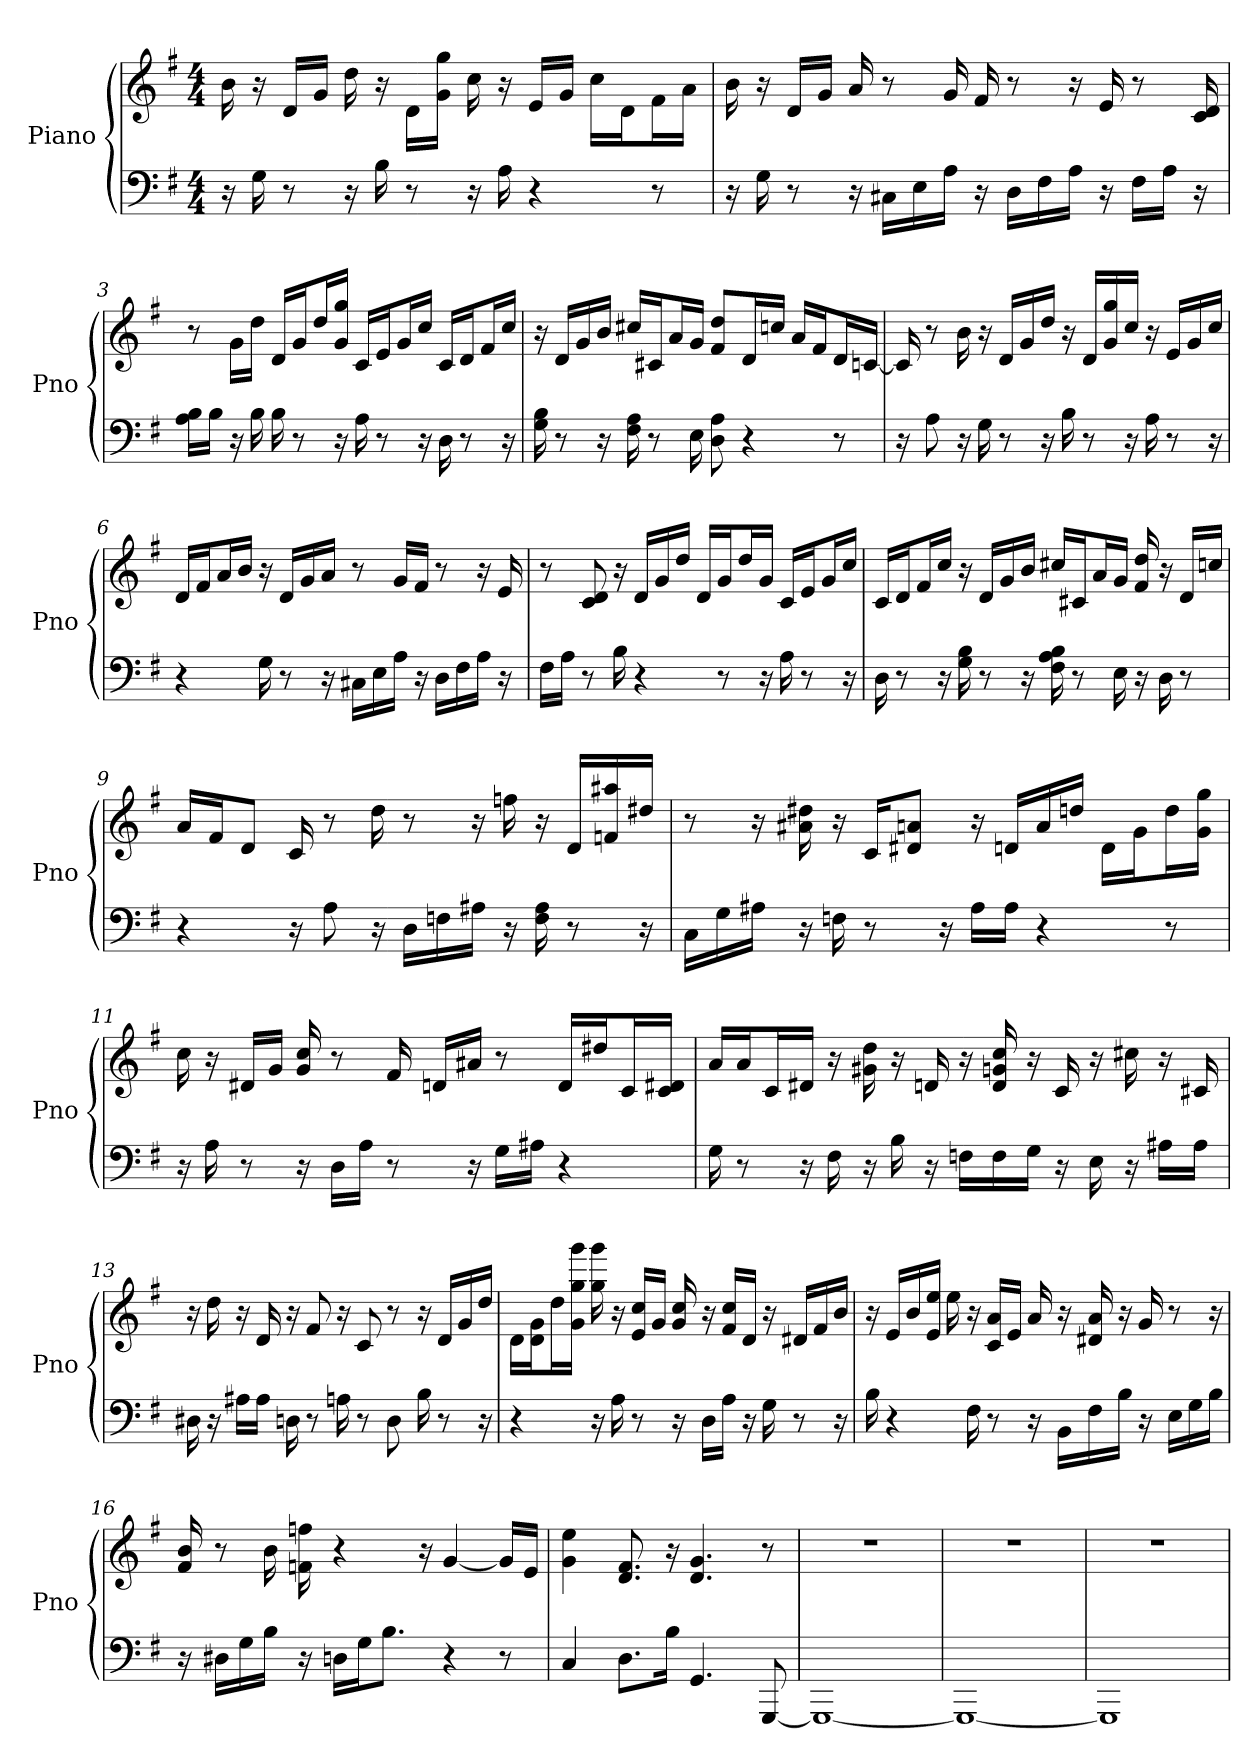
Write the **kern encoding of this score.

**kern	**kern
*part1	*part1
*staff2	*staff1
*I"Piano	*
*I'Pno	*
*clefF4	*clefG2
*k[f#]	*k[f#]
*G:	*G:
*M4/4	*M4/4
*MM71	*MM71
=1	=1
16r	16b
16G	16r
8r	16d/LL
.	16g/JJ
16r	16dd
16B	16r
8r	16d\LL
.	16g\ 16gg\JJ
16r	16cc
16A	16r
4r	16e/LL
.	16g/JJ
.	16cc\LL
.	16d\J
8r	16f#\L
.	16a\JJ
=2	=2
16r	16b
16G	16r
8r	16d/LL
.	16g/JJ
16r	16a
16C#\LL	8r
16E\	.
16A\JJ	16g
16r	16f#
16D\LL	8r
16F#\	.
16A\JJ	16r
16r	16e
16F#\LL	8r
16A\JJ	.
16r	16c 16d
=3	=3
16B\ 16A\LL	8r
16B\JJ	.
16r	16g\LL
16B	16dd\JJ
16B	16d/LL
8r	16g/J
.	16dd/L
16r	16gg/ 16g/JJ
16A	16c/LL
8r	16e/J
.	16g/L
16r	16cc/JJ
16D	16c/LL
8r	16d/J
.	16f#/L
16r	16cc/JJ
=4	=4
16B 16G	16r
8r	16d/LL
.	16g/
16r	16b/JJ
16F# 16A	16cc#/LL
8r	16c#/J
.	16a/L
16E	16g/JJ
8D 8A	8f#/ 8dd/L
4r	16d/L
.	16cc/JJ
.	16a/LL
.	16f#/J
8r	16d/L
.	[16c/JJ
=5	=5
16r	16c]
8A	8r
16r	16b
16G	16r
8r	16d/LL
.	16g/
16r	16dd/JJ
16B	16r
8r	16d/LL
.	16gg/ 16g/
16r	16cc/JJ
16A	16r
8r	16e/LL
.	16g/
16r	16cc/JJ
=6	=6
4r	16d/LL
.	16f#/J
.	16a/L
.	16b/JJ
16G	16r
8r	16d/LL
.	16g/
16r	16a/JJ
16C#\LL	8r
16E\	.
16A\JJ	16g/LL
16r	16f#/JJ
16D\LL	8r
16F#\	.
16A\JJ	16r
16r	16e
=7	=7
16F#\LL	8r
16A\JJ	.
8r	8d 8c
16B	16r
4r	16d/LL
.	16g/
.	16dd/JJ
.	16d/LL
8r	16g/J
.	16dd/L
16r	16g/JJ
16A	16c/LL
8r	16e/J
.	16g/L
16r	16cc/JJ
=8	=8
16D	16c/LL
8r	16d/J
.	16f#/L
16r	16cc/JJ
16B 16G	16r
8r	16d/LL
.	16g/
16r	16b/JJ
16F# 16B 16A	16cc#/LL
8r	16c#/J
.	16a/L
16E	16g/JJ
16r	16f# 16dd
16D	16r
8r	16d/LL
.	16cc/JJ
=9	=9
4r	16a/LL
.	16f#/J
.	8d/J
16r	16c
8A	8r
16r	16dd
16D\LL	8r
16F\	.
16A#\JJ	16r
16r	16ff
16A# 16F	16r
8r	16d/LL
.	16aa#/ 16f/
16r	16dd#/JJ
=10	=10
16C\LL	8r
16G\	.
16A#\JJ	16r
16r	16a# 16dd#
16F	16r
8r	16c/KL
.	8d#/ 8a/J
16r	.
16A#\LL	16r
16A#\JJ	16d/LL
4r	16a/
.	16dd/JJ
.	16d\LL
.	16g\J
8r	16dd\L
.	16g\ 16gg\JJ
=11	=11
16r	16cc
16A	16r
8r	16d#/LL
.	16g/JJ
16r	16g 16cc
16D\LL	8r
16A\JJ	.
8r	16f#
.	16d/LL
16r	16a#/JJ
16G\LL	8r
16A#\JJ	.
4r	16d/LL
.	16dd#/J
.	16c/L
.	16c/ 16d#/JJ
=12	=12
16G	16a/LL
8r	16a/J
.	16c/L
16r	16d#/JJ
16F#	16r
16r	16dd 16g#
16B	16r
16r	16d
16F\LL	16r
16F\	16d 16g 16cc
16G\JJ	16r
16r	16c
16E	16r
16r	16cc#
16A#\LL	16r
16A#\JJ	16c#
=13	=13
16D#	16r
16r	16dd
16A#\LL	16r
16A#\JJ	16d
16D	16r
8r	8f#
16A	16r
8r	8c
8D	8r
16B	16r
8r	16d/LL
.	16g/
16r	16dd/JJ
=14	=14
4r	16d\LL
.	16d\ 16g\J
.	16dd\L
.	16ggg\ 16g\ 16gg\JJ
16r	16ggg 16gg
16A	16r
8r	16cc/ 16e/LL
.	16g/JJ
16r	16cc 16g
16D\LL	16r
16A\JJ	16cc/ 16f#/LL
16r	16d/JJ
16G	16r
8r	16d#/LL
.	16f#/
16r	16b/JJ
=15	=15
16B	16r
4r	16e/LL
.	16b/
.	16e/ 16ee/JJ
.	16ee
16F#	16r
8r	16a/ 16c/LL
.	16e/JJ
16r	16a
16BB\LL	16r
16F#\	16d# 16a
16B\JJ	16r
16r	16g
16E\LL	8r
16G\	.
16B\JJ	16r
=16	=16
16r	16f# 16b
16D#\LL	8r
16G\	.
16B\JJ	16b
16r	16ff 16f
16D\KL	4r
16G\K	.
8.B\J	.
.	16r
4r	[4g
8r	16g/LL]
.	16e/JJ
=17	=17
4C	4g 4ee
8.D\L	8.d 8.f#
16B\Jk	16r
4.GG	4.d 4.g
[8GGG	8r
=18	=18
1GGG_	1r
=19	=19
1GGG_	1r
=20	=20
1GGG]	1r
=	=
*-	*-
